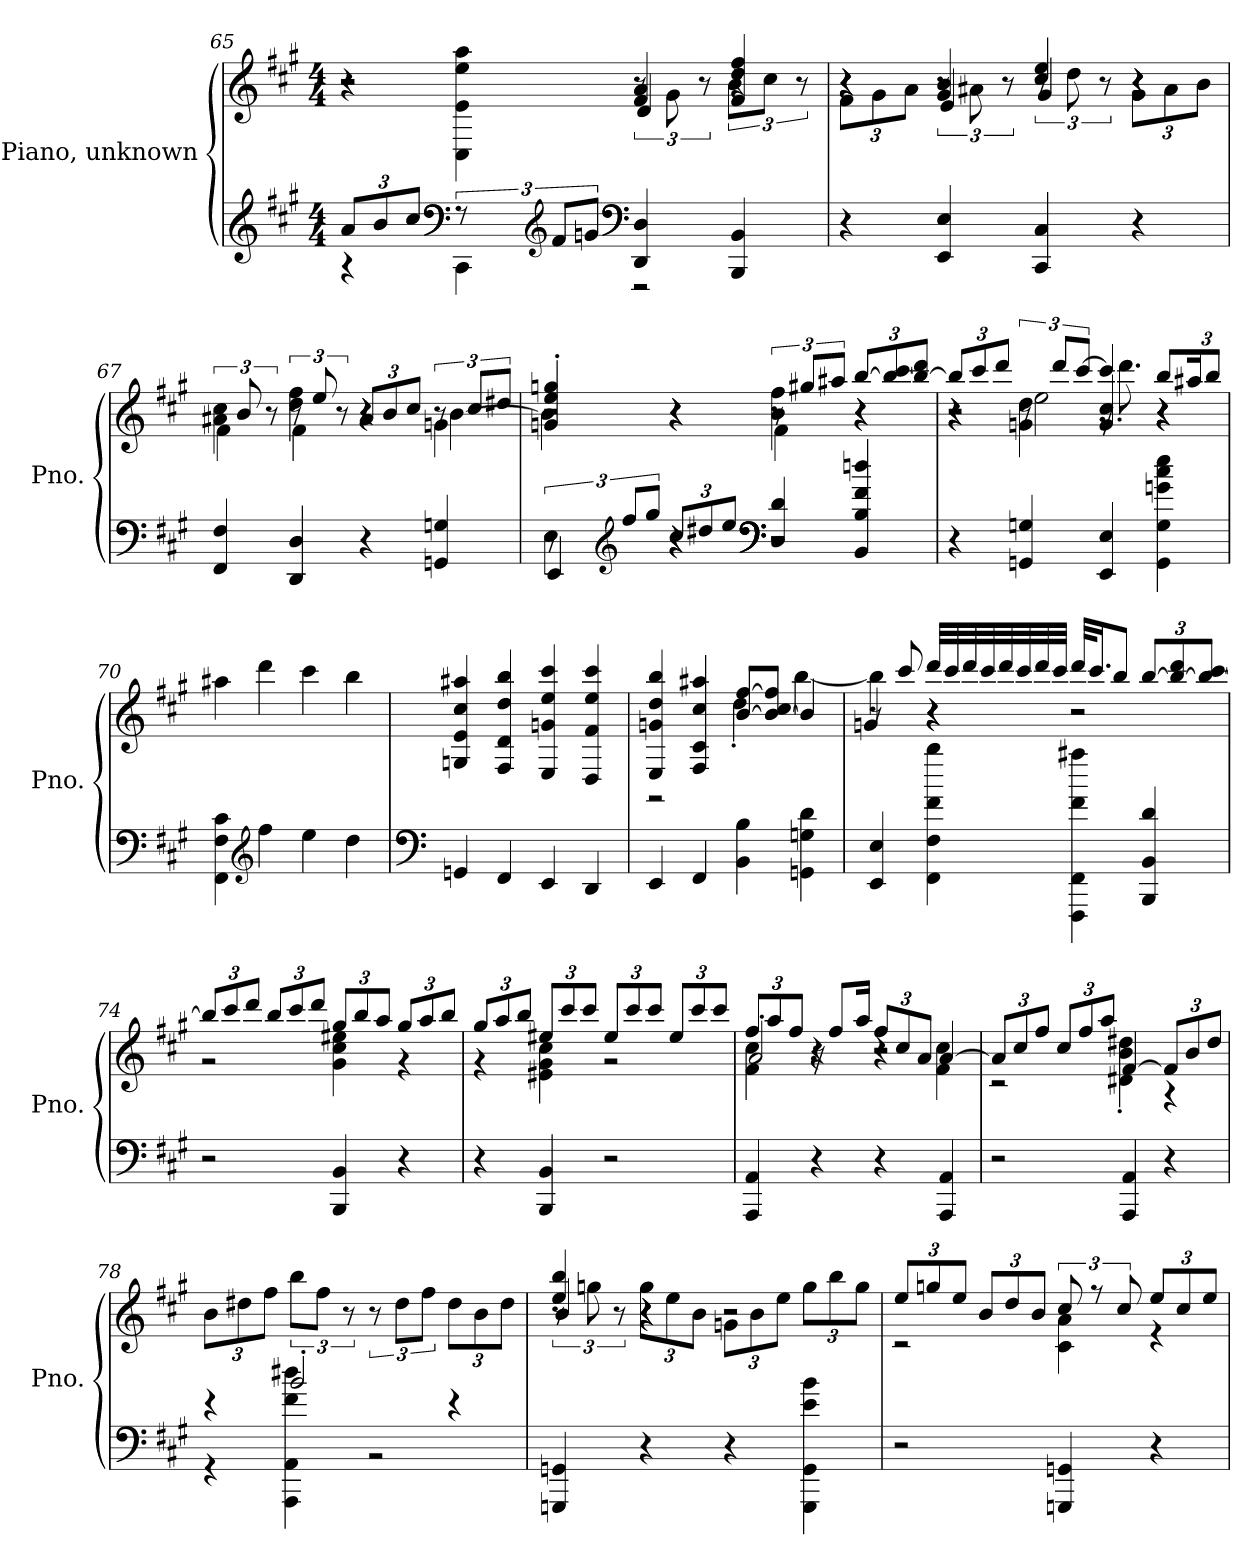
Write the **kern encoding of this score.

**kern	**kern
*part1	*part1
*staff2	*staff1
*I"Piano, unknown	*
*I'Pno.	*
*clefG2	*clefG2
*k[f#c#g#]	*k[f#c#g#]
*M4/4	*M4/4
*Xbrackettup	*
=65	=65
*^	*^
*	*	*	*^
12a/L	4r	2r	4r	2r
12b/	.	.	.	.
12cc#/J	.	.	.	.
*clefF4	*	*	*	*
*brackettup	*	*	*	*
12r	4CC#\	.	4C#\ 4e\ 4ee\ 4aa\	.
*clefG2	*	*	*	*
12f#/L	.	.	.	.
12gn/J	.	.	.	.
*clefF4	*	*	*	*
4DD/ 4D/	2r	4f#/ 4a/	12r	4d/
.	.	.	12g#\	.
.	.	.	12r	.
4BBB/ 4BB/	.	4f#/ 4dd/ 4ff#/	12b\L	4r
.	.	.	12cc#\J	.
.	.	.	12r	.
*v	*v	*	*	*
!!LO:LB:g=z	!!	!!
=66	=66	=66	=66
*	*	*Xbrackettup	*
4r	4r	12f#\L	4r
.	.	12g#\	.
.	.	12a\J	.
*	*	*brackettup	*
4EE/ 4E/	4g#/ 4b/	12r	4e/
.	.	12a#X\	.
.	.	12r	.
4CC#/ 4C#/	4cc#/ 4ee/	12r	4g#/
.	.	12dd\	.
.	.	12r	.
*	*	*Xbrackettup	*
4r	4r	12g#\L	4r
.	.	12a#\	.
.	.	12b\J	.
=67	=67	=67	=67
*	*brackettup	*	*
4FF#/ 4F#/	12r	4a#X\ 4cc#\	4f#\
.	12b/	.	.
.	12r	.	.
4DD/ 4D/	12r	4dd\ 4ff#\	4f#\
.	12ee/	.	.
.	12r	.	.
*	*Xbrackettup	*	*
4r	12a#/L	4r	4r
.	12b/	.	.
.	12cc#/J	.	.
*	*brackettup	*	*
4GGn/ 4Gn/	12r	4gn\	[4b\
.	12cc#/L	.	.
.	12dd#X/J	.	.
!!LO:LB:g=z	!!	!!
=68	=68	=68	=68
*^	*	*	*
*	*^	*	*	*
12r	4E\	4EE/	4gn/' 4ee/' 4ggn/'	2r	4b\]
*clefG2	*	*	*	*	*
12ff#/L	.	.	.	.	.
12gg#/J	.	.	.	.	.
*Xbrackettup	*	*	*	*	*
12cc#/L	4r	4r	4r	.	4r
12dd#X/	.	.	.	.	.
12ee/J	.	.	.	.	.
*clefF4	*	*	*	*	*
4D/ 4d/	2r	2r	12r	4b\ 4ff#\	4f#\
.	.	.	12gg#X/L	.	.
.	.	.	12aa#X/J	.	.
*	*	*	*Xbrackettup	*	*
4BB/ 4B/ 4f#/ 4ddn/	.	.	[12bb/L	4r	4r
.	.	.	12bb/_ 12ccc#/	.	.
.	.	.	12bb/_ 12ddd/J	.	.
*v	*v	*v	*	*	*
=69	=69	=69	=69
*	*	*	*^
4r	12bb/L]	4r	2r	4r
.	12ccc#/	.	.	.
.	12ddd/J	.	.	.
*	*brackettup	*	*	*
4GGn/ 4Gn/	12r	4gn\ 4dd\	.	2ee\
.	12ddd/L	.	.	.
.	[12ccc#/J	.	.	.
4EE/ 4E/	4ccc#/]	16r	4g/ 4cc#/	.
.	.	8.ddd'\	.	.
4GG\ 4G\ 4gn\ 4cc#\ 4ee\	8bb/L	4r	4r	4r
*	*Xbrackettup	*	*	*
.	24aa#X/K	.	.	.
.	12bb/J	.	.	.
*	*v	*v	*v	*v
!!LO:PB:g=z
=70	=70
4FF#\ 4F#\ 4c#\	4aa#X\
*clefG2	*
4ff#\	4ddd\
4ee\	4ccc#\
4dd\	4bb\
=71	=71
*clefF4	*
4GGn/	4Gn/ 4e/ 4cc#/ 4aa#X/
4FF#/	4F#/ 4d/ 4dd/ 4bb/
4EE/	4E/ 4gn/ 4ee/ 4ccc#/
4DD/	4D/ 4f#/ 4ee/ 4ccc#/
=72	=72
*	*^
4EE/	4E/ 4gn/ 4dd/ 4bb/	2r
4FF#/	4F#/ 4c#/ 4cc#/ 4aa#X/	.
4BB\ 4B\	[8b/ [8ff#/L	4dd'\
.	8b/_ 8cc#/ 8ff#/]J	.
4GGn\ 4Gn\ 4d\	4b/]	[4bb\
!!LO:LB:g=z
=73	=73	=73
*	*	*^
4EE/ 4E/	8r	4bb\]	4gn/
.	8ccc#/	.	.
4FF#\ 4F#\ 4f#\ 4bb\	32ddd/LLL	4r	4r
.	32ccc#/	.	.
.	32ddd/	.	.
.	32ccc#/	.	.
.	32ddd/	.	.
.	32ccc#/	.	.
.	32ddd/	.	.
.	32ccc#/JJJ	.	.
4FFF#\ 4FF#\ 4f#\ 4aa#X\	32ddd/KLL	2r	2r
.	16.ccc#/J	.	.
.	8bb/J	.	.
4BBB/ 4BB/ 4d/	[12bb/L	.	.
.	12bb/_ 12ddd/	.	.
.	12bb/_ 12ccc#/J	.	.
*	*	*v	*v
=74	=74	=74
2r	12bb/L]	2r
.	12ccc#/	.
.	12ddd/J	.
.	12bb/L	.
.	12ccc#/	.
.	12ddd/J	.
4BBB/ 4BB/	12gg#/L	4g#\ 4cc#\ 4ee#X\
.	12bb/	.
.	12aa/J	.
4r	12gg#/L	4r
.	12aa/	.
.	12bb/J	.
!!LO:LB:g=z	!!
=75	=75	=75
4r	12gg#/L	4r
.	12aa/	.
.	12bb/J	.
4BBB/ 4BB/	12ee#X/L	4e#X\ 4g#\ 4cc#\
.	12ccc#/	.
.	12ccc#/J	.
2r	12ee#/L	2r
.	12ccc#/	.
.	12ccc#/J	.
.	12ee#/L	.
.	12ccc#/	.
.	12ccc#/J	.
=76	=76	=76
*	*	*^
4AAA/ 4AA/	12ff#/L	4f#\ 4cc#\	2a'/
.	12aa/	.	.
.	12ff#/J	.	.
4r	16r	4r	.
.	8ff#/L	.	.
.	16aa/Jk	.	.
4r	12ff#/L	4r	2r
.	12cc#/	.	.
.	12a/J	.	.
4AAA/ 4AA/	[4a/	4f#\ 4cc#\	.
*	*	*v	*v
=77	=77	=77
2r	12a/L]	2r
.	12cc#/	.
.	12ff#/J	.
.	12cc#/L	.
.	12ff#/	.
.	12aa/J	.
4AAA/ 4AA/	[4f#/	4d#X\' 4b\' 4dd#X\'
4r	12f#/L]	4r
.	12b/	.
.	12dd#/J	.
*	*v	*v
!!LO:LB:g=z
=78	=78
*^	*
4r	4r	12b\L
.	.	12dd#X\
.	.	12ff#\J
*	*	*brackettup
2b'/	4AAA\ 4AA\ 4f#\ 4dd#X\	12bb\L
.	.	12ff#\J
.	.	12r
.	2r	12r
.	.	12dd#\L
.	.	12ff#\J
*	*	*Xbrackettup
4r	.	12dd#\L
.	.	12b\
.	.	12dd#\J
*v	*v	*
=79	=79
*	*^
*	*	*brackettup
*	*	*^
4GGGn/ 4GGn/	4ee/ 4bb/	12r	4b/
.	.	12ggn\	.
.	.	12r	.
*	*	*Xbrackettup	*
4r	4r	12gg\L	4r
.	.	12ee\	.
.	.	12b\J	.
4r	2r	12gn\L	2r
.	.	12b\	.
.	.	12ee\J	.
4GGG\ 4GG\ 4e\ 4b\	.	12gg\L	.
.	.	12bb\	.
.	.	12gg\J	.
*	*	*v	*v
=80	=80	=80
2r	12ee/L	2r
.	12ggn/	.
.	12ee/J	.
.	12b/L	.
.	12dd/	.
.	12b/J	.
*	*brackettup	*
4GGGn/ 4GGn/	12cc#/	4c#\ 4a\
.	12r	.
.	12cc#/	.
*	*Xbrackettup	*
4r	12ee/L	4r
.	12cc#/	.
.	12ee/J	.
*	*v	*v
=	=
*-	*-
